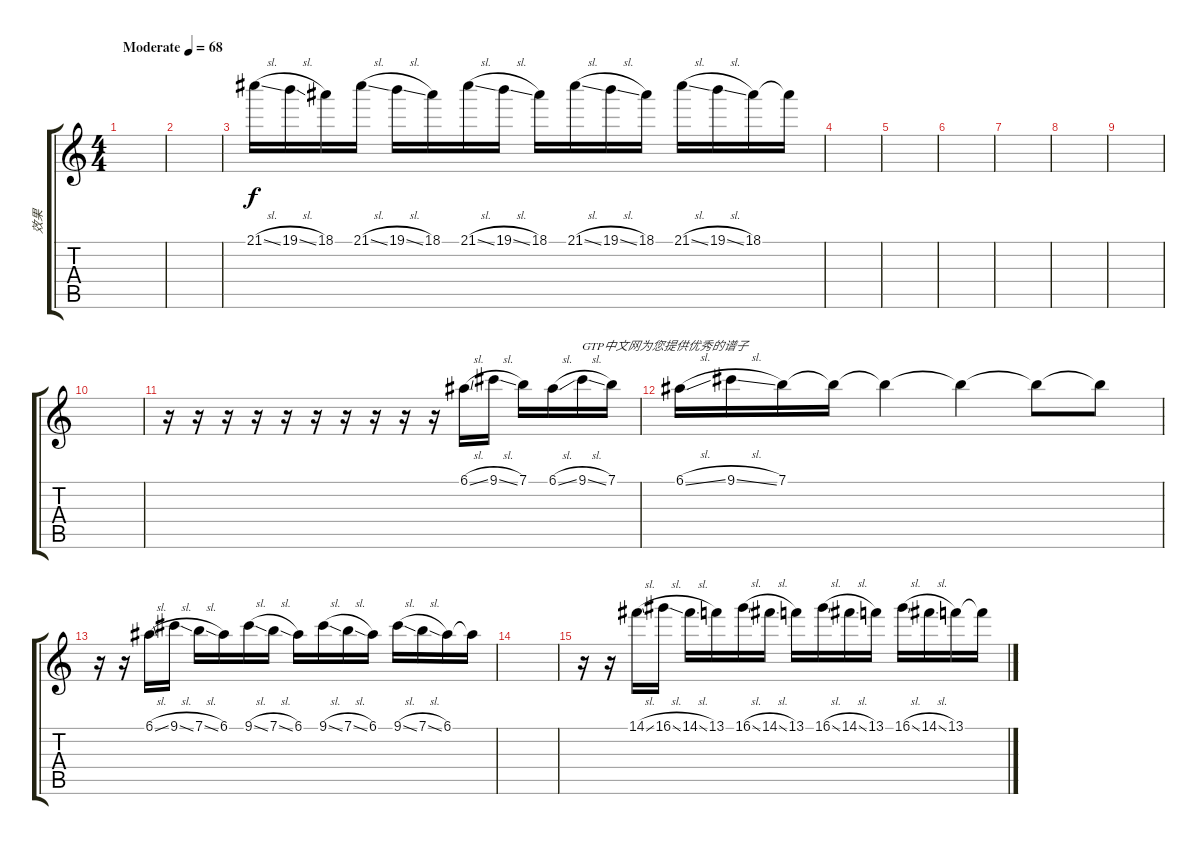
\track ("效果" "效果") {instrument acousticbass}
\staff {score tabs}
\tuning (E4 B3 G3 D3 A2 E2) {hide}
\ts (4 4)
\tempo (68 "Moderate")
\clef g2
\ks c
|
|
21.1{sl}.16 19.1{sl}.16 18.1.16 21.1{sl}.16{volume 8} 19.1{sl}.16 18.1.16 21.1{sl}.16{volume 6} 19.1{sl}.16 18.1.16 21.1{sl}.16{volume 4} 19.1{sl}.16 18.1.16 21.1{sl}.16{volume 3} 19.1{sl}.16 18.1.16 18.1{t}.16 |
|
|
|
|
|
|
|
r.16 r.16 r.16 r.16 r.16 r.16 r.16 r.16 r.16 r.16 6.1{sl}.16{volume 10} 9.1{sl}.16 7.1.16 6.1{sl}.16{volume 8} 9.1{sl}.16{txt "GTP中文网为您提供优秀的谱子"} 7.1.16 |
6.1{sl}.16{volume 6} 9.1{sl}.16 7.1.16 7.1{t}.16 7.1{t}.4 7.1{t}.4 7.1{t}.8 7.1{t}.8 |
r.16 r.16 6.1{sl}.16 9.1{sl}.16{volume 10} 7.1{sl}.16 6.1.16 9.1{sl}.16{volume 9} 7.1{sl}.16 6.1.16 9.1{sl}.16{volume 8} 7.1{sl}.16 6.1.16 9.1{sl}.16{volume 6} 7.1{sl}.16 6.1.16 6.1{t}.16 |
|
r.16 r.16 14.1{sl}.16 16.1{sl}.16{volume 10} 14.1{sl}.16 13.1.16 16.1{sl}.16{volume 9} 14.1{sl}.16 13.1.16 16.1{sl}.16{volume 8} 14.1{sl}.16 13.1.16 16.1{sl}.16{volume 6} 14.1{sl}.16 13.1.16 13.1{t}.16
